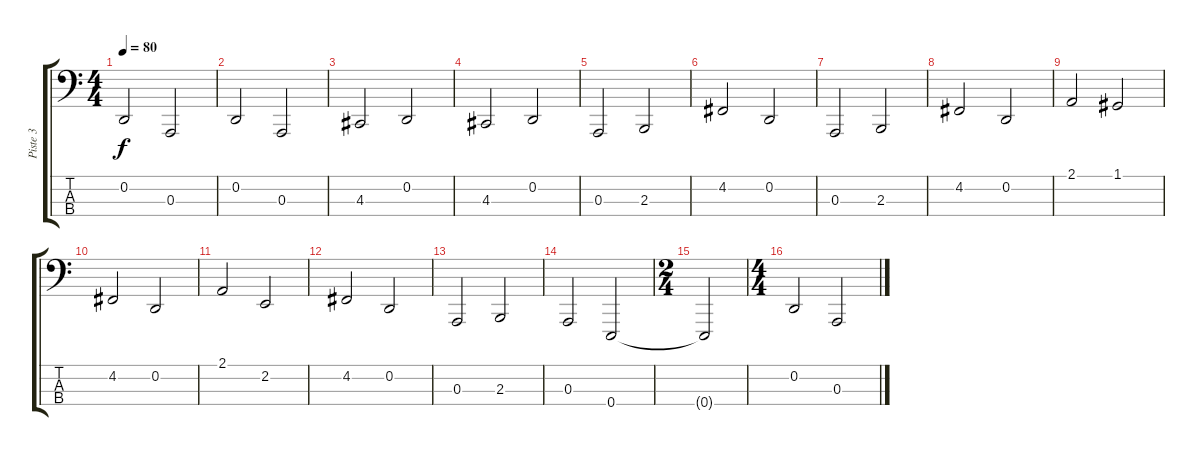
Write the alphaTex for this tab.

\track ("Piste 3" "Piste 3") {instrument cello}
\staff {score tabs}
\tuning (G2 D2 A1 E1) {hide}
\ts (4 4)
\tempo 80
\clef f4
\ks c
0.2.2{dy f} 0.3.2 |
0.2.2 0.3.2 |
4.3.2 0.2.2 |
4.3.2 0.2.2 |
0.3.2 2.3.2 |
4.2.2 0.2.2 |
0.3.2 2.3.2 |
4.2.2 0.2.2 |
2.1.2 1.1.2 |
4.2.2 0.2.2 |
2.1.2 2.2.2 |
4.2.2 0.2.2 |
0.3.2 2.3.2 |
0.3.2 0.4.2 |
\ts (2 4)
0.4{t}.2 |
\ts (4 4)
0.2.2 0.3.2
